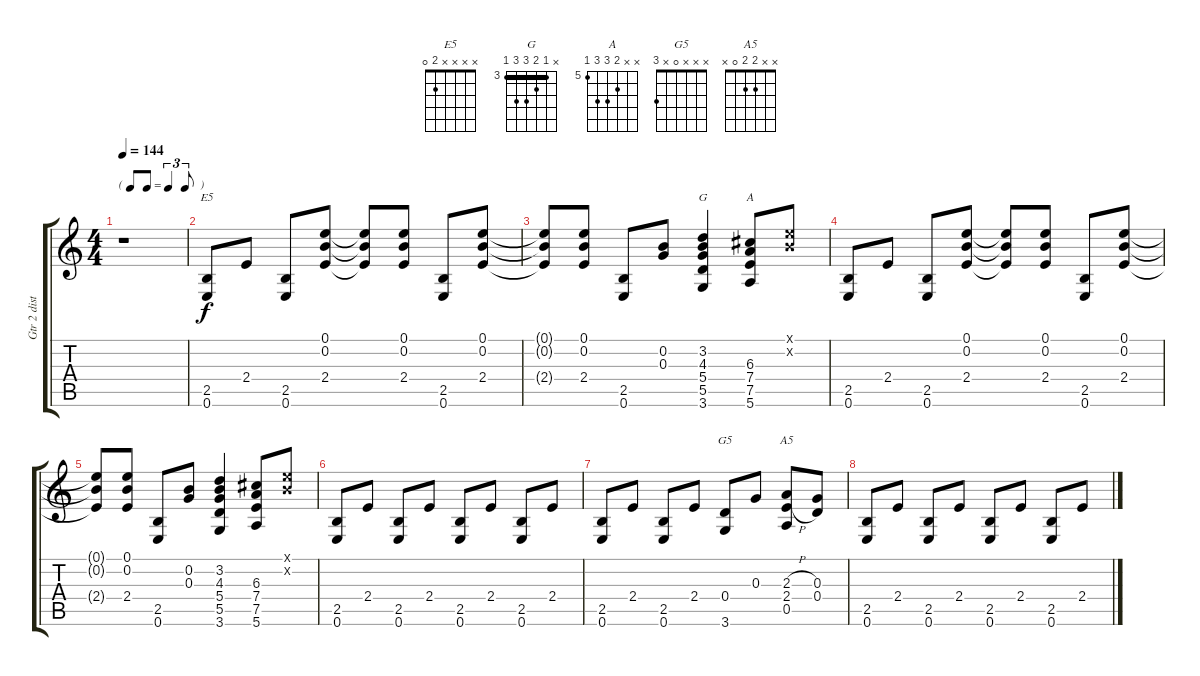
\track ("Gtr 2 distorsion" "Gtr 2 dist") {instrument distortionguitar}
\staff {score tabs}
\tuning (E4 B3 G3 D3 A2 E2) {hide}
\chord ("E5" x x x x 2 0)
\chord ("G" x 3 4 5 5 3) {firstfret 3 barre 3}
\chord ("A" x x 6 7 7 5) {firstfret 5}
\chord ("G5" x x x 0 x 3)
\chord ("A5" x x 2 2 0 x)
\ts (4 4)
\tf triplet8th
\tempo 144
\clef g2
\ks c
r.1{dy f} |
(2.5 0.6).8{ch "E5"} 2.4.8 (2.5 0.6).8 (0.1 0.2 2.4).8 (0.1{t} 0.2{t} 2.4{t}).8 (0.1 0.2 2.4).8 (2.5 0.6).8 (0.1 0.2 2.4).8 |
(0.1{t} 0.2{t} 2.4{t}).8 (0.1 0.2 2.4).8 (2.5 0.6).8 (0.2 0.3).8 (3.2 4.3 5.4 5.5 3.6).4{ch "G"} (6.3 7.4 7.5 5.6).8{ch "A"} (0.1{x} 0.2{x}).8 |
(2.5 0.6).8 2.4.8 (2.5 0.6).8 (0.1 0.2 2.4).8 (0.1{t} 0.2{t} 2.4{t}).8 (0.1 0.2 2.4).8 (2.5 0.6).8 (0.1 0.2 2.4).8 |
(0.1{t} 0.2{t} 2.4{t}).8 (0.1 0.2 2.4).8 (2.5 0.6).8 (0.2 0.3).8 (3.2 4.3 5.4 5.5 3.6).4 (6.3 7.4 7.5 5.6).8 (0.1{x} 0.2{x}).8 |
(2.5 0.6).8 2.4.8 (2.5 0.6).8 2.4.8 (2.5 0.6).8 2.4.8 (2.5 0.6).8 2.4.8 |
(2.5 0.6).8 2.4.8 (2.5 0.6).8 2.4.8 (0.4 3.6).8{ch "G5"} 0.3.8 (2.3{h} 2.4{h} 0.5).8{ch "A5"} (0.3 0.4).8 |
(2.5 0.6).8 2.4.8 (2.5 0.6).8 2.4.8 (2.5 0.6).8 2.4.8 (2.5 0.6).8 2.4.8
